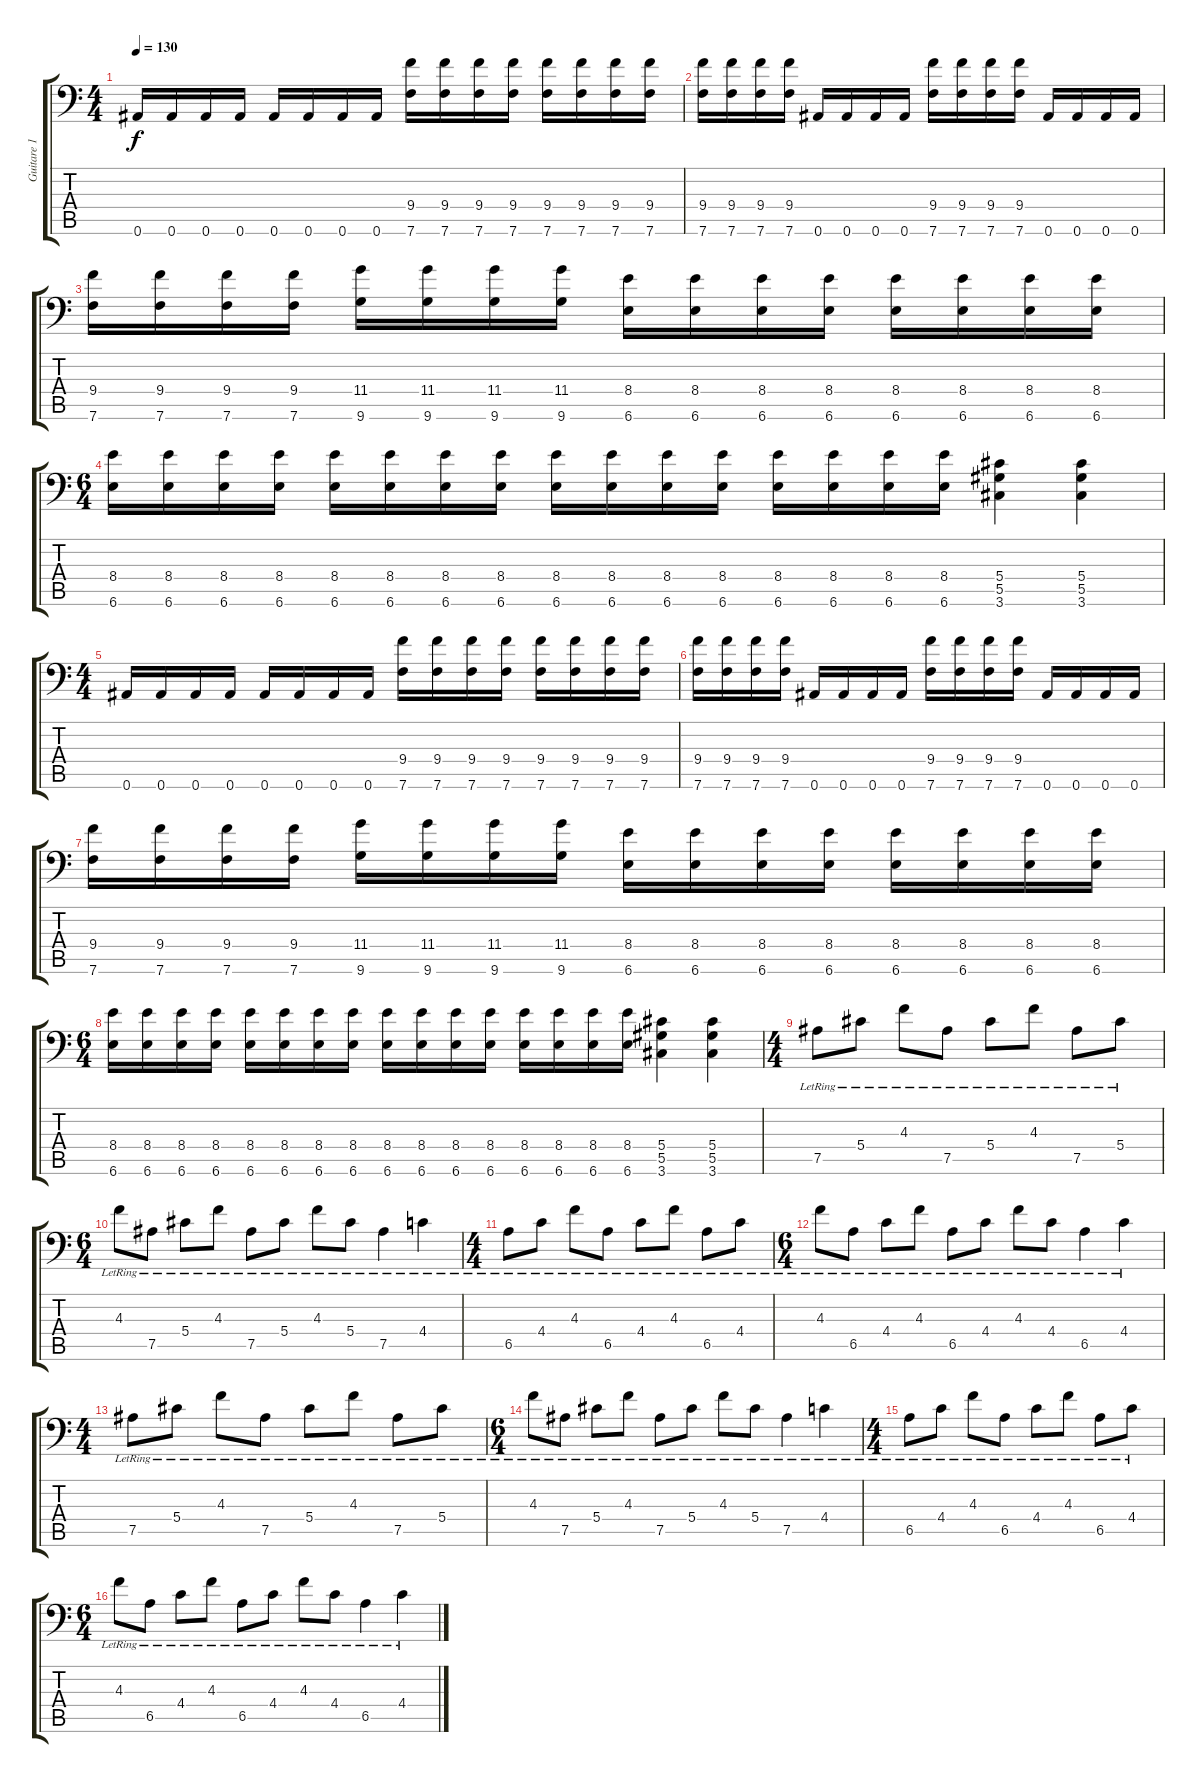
\track ("Guitare 1" "Guitare 1") {instrument distortionguitar}
\staff {score tabs}
\tuning (Bb3 F3 Db3 Ab2 Eb2 Bb1) {hide}
\ts (4 4)
\tempo 130
\clef f4
\ks c
0.6.16{dy f} 0.6.16 0.6.16 0.6.16 0.6.16 0.6.16 0.6.16 0.6.16 (9.4 7.6).16 (9.4 7.6).16 (9.4 7.6).16 (9.4 7.6).16 (9.4 7.6).16 (9.4 7.6).16 (9.4 7.6).16 (9.4 7.6).16 |
(9.4 7.6).16 (9.4 7.6).16 (9.4 7.6).16 (9.4 7.6).16 0.6.16 0.6.16 0.6.16 0.6.16 (9.4 7.6).16 (9.4 7.6).16 (9.4 7.6).16 (9.4 7.6).16 0.6.16 0.6.16 0.6.16 0.6.16 |
(9.4 7.6).16 (9.4 7.6).16 (9.4 7.6).16 (9.4 7.6).16 (11.4 9.6).16 (11.4 9.6).16 (11.4 9.6).16 (11.4 9.6).16 (8.4 6.6).16 (8.4 6.6).16 (8.4 6.6).16 (8.4 6.6).16 (8.4 6.6).16 (8.4 6.6).16 (8.4 6.6).16 (8.4 6.6).16 |
\ts (6 4)
(8.4 6.6).16 (8.4 6.6).16 (8.4 6.6).16 (8.4 6.6).16 (8.4 6.6).16 (8.4 6.6).16 (8.4 6.6).16 (8.4 6.6).16 (8.4 6.6).16 (8.4 6.6).16 (8.4 6.6).16 (8.4 6.6).16 (8.4 6.6).16 (8.4 6.6).16 (8.4 6.6).16 (8.4 6.6).16 (5.4 5.5 3.6).4 (5.4 5.5 3.6).4 |
\ts (4 4)
0.6.16 0.6.16 0.6.16 0.6.16 0.6.16 0.6.16 0.6.16 0.6.16 (9.4 7.6).16 (9.4 7.6).16 (9.4 7.6).16 (9.4 7.6).16 (9.4 7.6).16 (9.4 7.6).16 (9.4 7.6).16 (9.4 7.6).16 |
(9.4 7.6).16 (9.4 7.6).16 (9.4 7.6).16 (9.4 7.6).16 0.6.16 0.6.16 0.6.16 0.6.16 (9.4 7.6).16 (9.4 7.6).16 (9.4 7.6).16 (9.4 7.6).16 0.6.16 0.6.16 0.6.16 0.6.16 |
(9.4 7.6).16 (9.4 7.6).16 (9.4 7.6).16 (9.4 7.6).16 (11.4 9.6).16 (11.4 9.6).16 (11.4 9.6).16 (11.4 9.6).16 (8.4 6.6).16 (8.4 6.6).16 (8.4 6.6).16 (8.4 6.6).16 (8.4 6.6).16 (8.4 6.6).16 (8.4 6.6).16 (8.4 6.6).16 |
\ts (6 4)
(8.4 6.6).16 (8.4 6.6).16 (8.4 6.6).16 (8.4 6.6).16 (8.4 6.6).16 (8.4 6.6).16 (8.4 6.6).16 (8.4 6.6).16 (8.4 6.6).16 (8.4 6.6).16 (8.4 6.6).16 (8.4 6.6).16 (8.4 6.6).16 (8.4 6.6).16 (8.4 6.6).16 (8.4 6.6).16 (5.4 5.5 3.6).4 (5.4 5.5 3.6).4 |
\ts (4 4)
7.5{lr}.8{volume 13 instrument acousticguitarsteel} 5.4{lr}.8 4.3{lr}.8 7.5{lr}.8 5.4{lr}.8 4.3{lr}.8 7.5{lr}.8 5.4{lr}.8 |
\ts (6 4)
4.3{lr}.8 7.5{lr}.8 5.4{lr}.8 4.3{lr}.8 7.5{lr}.8 5.4{lr}.8 4.3{lr}.8 5.4{lr}.8 7.5{lr}.4 4.4{lr}.4 |
\ts (4 4)
6.5{lr}.8 4.4{lr}.8 4.3{lr}.8 6.5{lr}.8 4.4{lr}.8 4.3{lr}.8 6.5{lr}.8 4.4{lr}.8 |
\ts (6 4)
4.3{lr}.8 6.5{lr}.8 4.4{lr}.8 4.3{lr}.8 6.5{lr}.8 4.4{lr}.8 4.3{lr}.8 4.4{lr}.8 6.5{lr}.4 4.4{lr}.4 |
\ts (4 4)
7.5{lr}.8 5.4{lr}.8 4.3{lr}.8 7.5{lr}.8 5.4{lr}.8 4.3{lr}.8 7.5{lr}.8 5.4{lr}.8 |
\ts (6 4)
4.3{lr}.8 7.5{lr}.8 5.4{lr}.8 4.3{lr}.8 7.5{lr}.8 5.4{lr}.8 4.3{lr}.8 5.4{lr}.8 7.5{lr}.4 4.4{lr}.4 |
\ts (4 4)
6.5{lr}.8 4.4{lr}.8 4.3{lr}.8 6.5{lr}.8 4.4{lr}.8 4.3{lr}.8 6.5{lr}.8 4.4{lr}.8 |
\ts (6 4)
4.3{lr}.8 6.5{lr}.8 4.4{lr}.8 4.3{lr}.8 6.5{lr}.8 4.4{lr}.8 4.3{lr}.8 4.4{lr}.8 6.5{lr}.4 4.4{lr}.4
